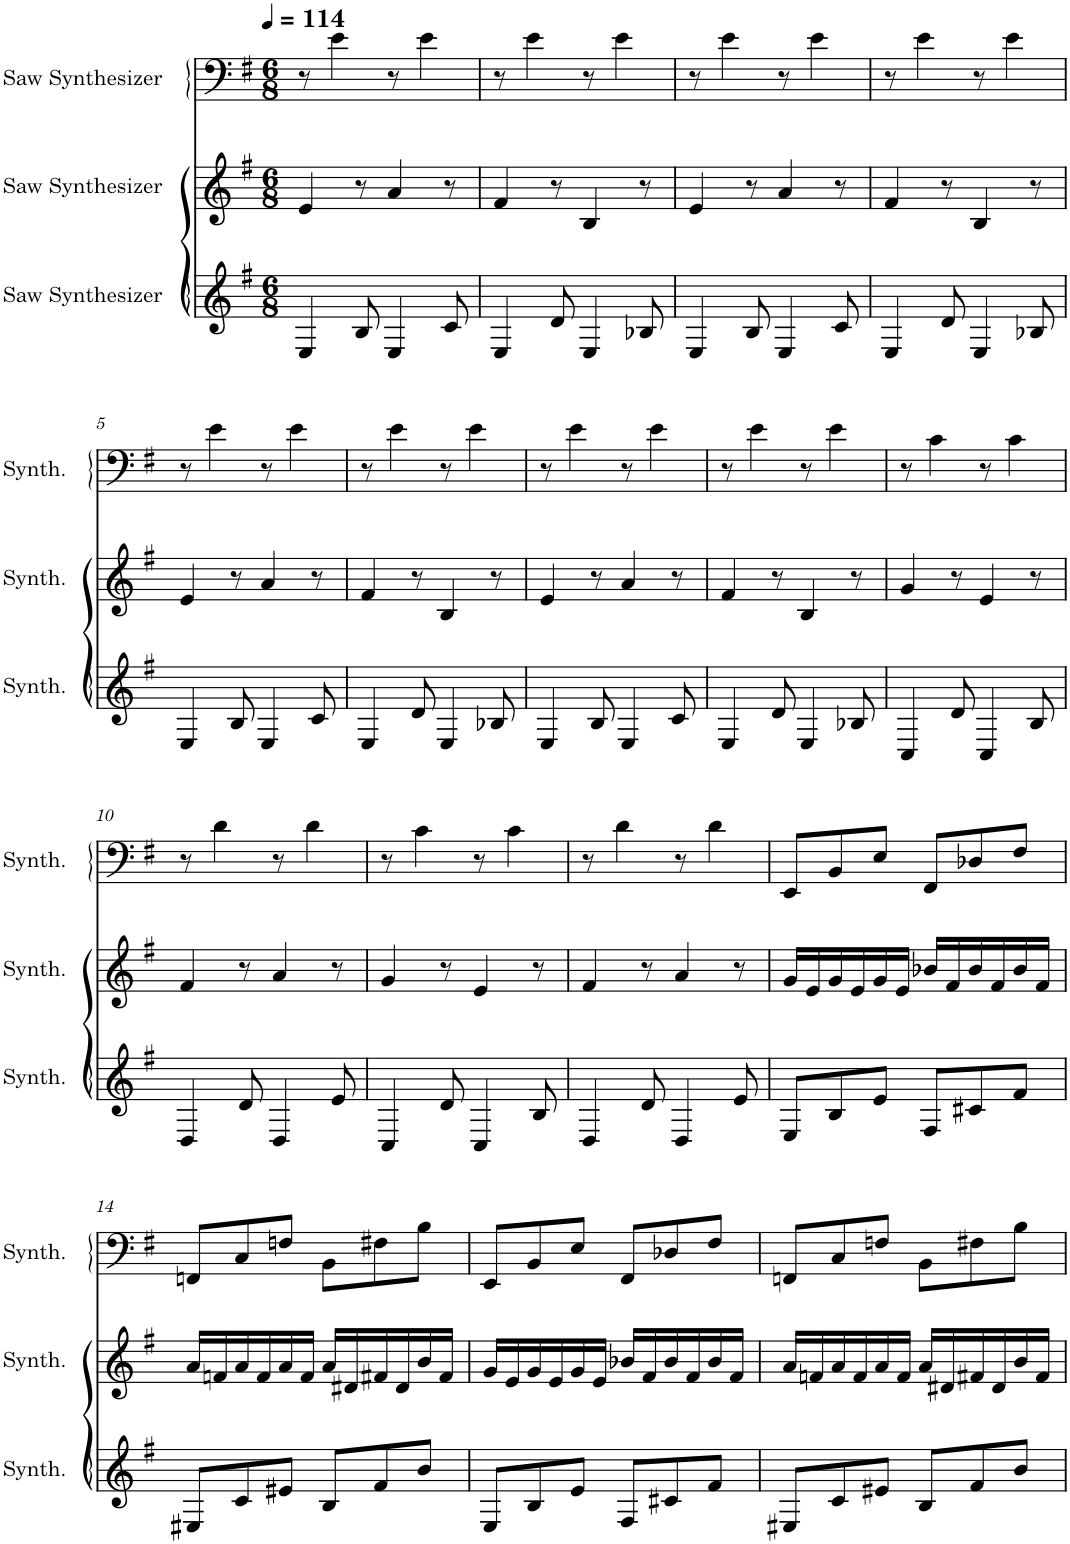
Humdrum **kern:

**kern	**kern	**kern
*part3	*part2	*part1
*staff3	*staff2	*staff1
*I"Saw Synthesizer	*I"Saw Synthesizer	*I"Saw Synthesizer
*I'Synth.	*I'Synth.	*I'Synth.
*clefG2	*clefG2	*clefF4
*k[f#]	*k[f#]	*k[f#]
*M6/8	*M6/8	*M6/8
*MM114	*MM114	*MM114
=1	=1	=1
4E/	4e/	8r
.	.	4e\
8B/	8r	.
4E/	4a/	8r
.	.	4e\
8c/	8r	.
=2	=2	=2
4E/	4f#/	8r
.	.	4e\
8d/	8r	.
4E/	4B/	8r
.	.	4e\
8B-X/	8r	.
=3	=3	=3
4E/	4e/	8r
.	.	4e\
8B/	8r	.
4E/	4a/	8r
.	.	4e\
8c/	8r	.
=4	=4	=4
4E/	4f#/	8r
.	.	4e\
8d/	8r	.
4E/	4B/	8r
.	.	4e\
8B-X/	8r	.
!!LO:LB:g=z
=5	=5	=5
4E/	4e/	8r
.	.	4e\
8B/	8r	.
4E/	4a/	8r
.	.	4e\
8c/	8r	.
=6	=6	=6
4E/	4f#/	8r
.	.	4e\
8d/	8r	.
4E/	4B/	8r
.	.	4e\
8B-X/	8r	.
=7	=7	=7
4E/	4e/	8r
.	.	4e\
8B/	8r	.
4E/	4a/	8r
.	.	4e\
8c/	8r	.
=8	=8	=8
4E/	4f#/	8r
.	.	4e\
8d/	8r	.
4E/	4B/	8r
.	.	4e\
8B-X/	8r	.
=9	=9	=9
4C/	4g/	8r
.	.	4c\
8d/	8r	.
4C/	4e/	8r
.	.	4c\
8B/	8r	.
!!LO:LB:g=z
=10	=10	=10
4D/	4f#/	8r
.	.	4d\
8d/	8r	.
4D/	4a/	8r
.	.	4d\
8e/	8r	.
=11	=11	=11
4C/	4g/	8r
.	.	4c\
8d/	8r	.
4C/	4e/	8r
.	.	4c\
8B/	8r	.
=12	=12	=12
4D/	4f#/	8r
.	.	4d\
8d/	8r	.
4D/	4a/	8r
.	.	4d\
8e/	8r	.
=13	=13	=13
8E/L	16g/LL	8EE/L
.	16e/	.
8B/	16g/	8BB/
.	16e/	.
8e/J	16g/	8E/J
.	16e/JJ	.
8F#/L	16b-X/LL	8FF#/L
.	16f#/	.
8c#X/	16b-/	8D-X/
.	16f#/	.
8f#/J	16b-/	8F#/J
.	16f#/JJ	.
!!LO:LB:g=z
=14	=14	=14
8E#X/L	16a/LL	8FFn/L
.	16fn/	.
8c/	16a/	8C/
.	16f/	.
8e#X/J	16a/	8Fn/J
.	16f/JJ	.
8B/L	16a/LL	8BB\L
.	16d#X/	.
8f#/	16f#X/	8F#X\
.	16d#/	.
8b/J	16b/	8B\J
.	16f#/JJ	.
=15	=15	=15
8E/L	16g/LL	8EE/L
.	16e/	.
8B/	16g/	8BB/
.	16e/	.
8e/J	16g/	8E/J
.	16e/JJ	.
8F#/L	16b-X/LL	8FF#/L
.	16f#/	.
8c#X/	16b-/	8D-X/
.	16f#/	.
8f#/J	16b-/	8F#/J
.	16f#/JJ	.
=16	=16	=16
8E#X/L	16a/LL	8FFn/L
.	16fn/	.
8c/	16a/	8C/
.	16f/	.
8e#X/J	16a/	8Fn/J
.	16f/JJ	.
8B/L	16a/LL	8BB\L
.	16d#X/	.
8f#/	16f#X/	8F#X\
.	16d#/	.
8b/J	16b/	8B\J
.	16f#/JJ	.
=	=	=
*-	*-	*-
